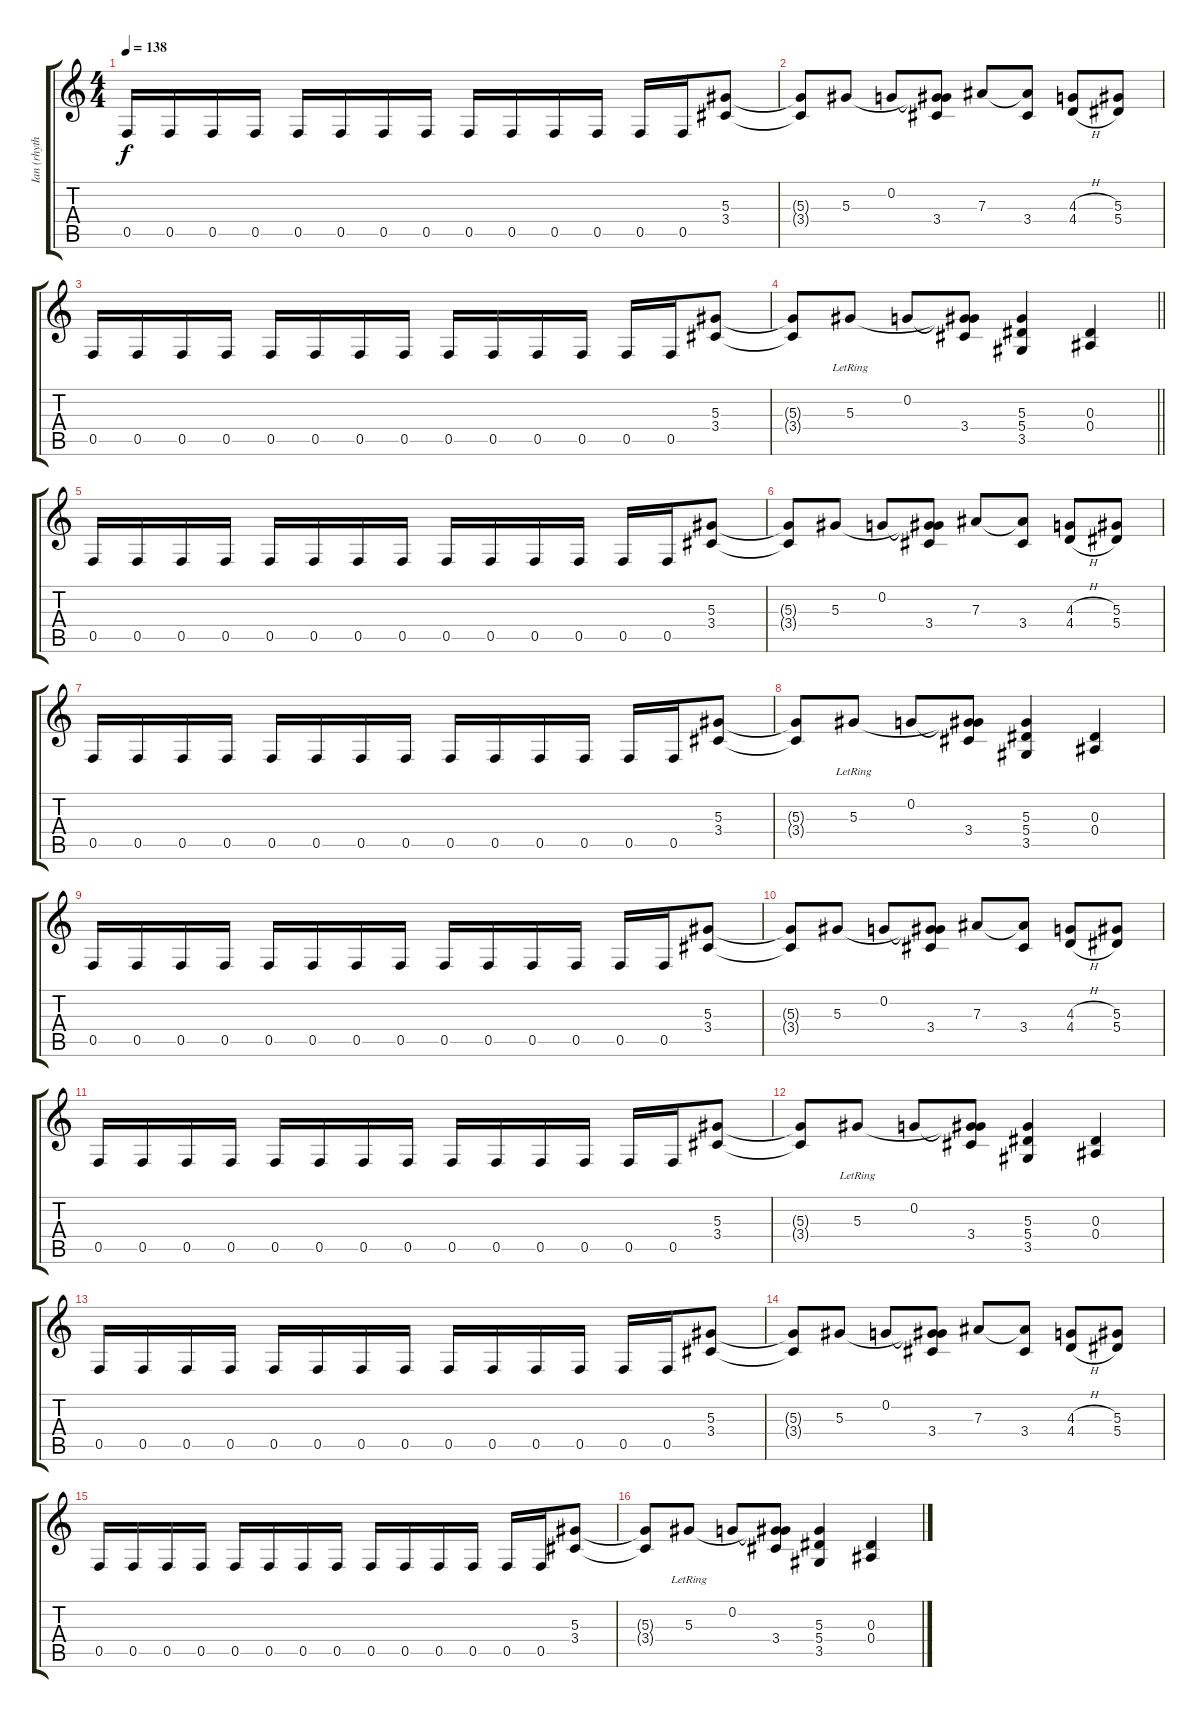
\track ("Ian (rhythm)" "Ian (rhyth") {instrument distortionguitar}
\staff {score tabs}
\tuning (C4 G3 Eb3 Bb2 F2 C2) {hide}
\ts (4 4)
\tempo 138
\clef g2
\ks c
0.5.16{dy f} 0.5.16 0.5.16 0.5.16 0.5.16 0.5.16 0.5.16 0.5.16 0.5.16 0.5.16 0.5.16 0.5.16 0.5.16 0.5.16 (5.3 3.4).8 |
(5.3{t} 3.4{t}).8 5.3.8 0.2.8 (0.2{t} 5.3{t} 3.4).8 7.3.8 (7.3{t} 3.4).8 (4.3{h} 4.4{h}).8 (5.3 5.4).8 |
0.5.16 0.5.16 0.5.16 0.5.16 0.5.16 0.5.16 0.5.16 0.5.16 0.5.16 0.5.16 0.5.16 0.5.16 0.5.16 0.5.16 (5.3 3.4).8 |
\barLineRight lightlight
(5.3{t} 3.4{t}).8 5.3{lr}.8 0.2.8 (0.2{t} 5.3{t} 3.4).8 (5.3 5.4 3.5).4 (0.3 0.4).4 |
0.5.16 0.5.16 0.5.16 0.5.16 0.5.16 0.5.16 0.5.16 0.5.16 0.5.16 0.5.16 0.5.16 0.5.16 0.5.16 0.5.16 (5.3 3.4).8 |
(5.3{t} 3.4{t}).8 5.3.8 0.2.8 (0.2{t} 5.3{t} 3.4).8 7.3.8 (7.3{t} 3.4).8 (4.3{h} 4.4{h}).8 (5.3 5.4).8 |
0.5.16 0.5.16 0.5.16 0.5.16 0.5.16 0.5.16 0.5.16 0.5.16 0.5.16 0.5.16 0.5.16 0.5.16 0.5.16 0.5.16 (5.3 3.4).8 |
(5.3{t} 3.4{t}).8 5.3{lr}.8 0.2.8 (0.2{t} 5.3{t} 3.4).8 (5.3 5.4 3.5).4 (0.3 0.4).4 |
0.5.16 0.5.16 0.5.16 0.5.16 0.5.16 0.5.16 0.5.16 0.5.16 0.5.16 0.5.16 0.5.16 0.5.16 0.5.16 0.5.16 (5.3 3.4).8 |
(5.3{t} 3.4{t}).8 5.3.8 0.2.8 (0.2{t} 5.3{t} 3.4).8 7.3.8 (7.3{t} 3.4).8 (4.3{h} 4.4{h}).8 (5.3 5.4).8 |
0.5.16 0.5.16 0.5.16 0.5.16 0.5.16 0.5.16 0.5.16 0.5.16 0.5.16 0.5.16 0.5.16 0.5.16 0.5.16 0.5.16 (5.3 3.4).8 |
(5.3{t} 3.4{t}).8 5.3{lr}.8 0.2.8 (0.2{t} 5.3{t} 3.4).8 (5.3 5.4 3.5).4 (0.3 0.4).4 |
0.5.16 0.5.16 0.5.16 0.5.16 0.5.16 0.5.16 0.5.16 0.5.16 0.5.16 0.5.16 0.5.16 0.5.16 0.5.16 0.5.16 (5.3 3.4).8 |
(5.3{t} 3.4{t}).8 5.3.8 0.2.8 (0.2{t} 5.3{t} 3.4).8 7.3.8 (7.3{t} 3.4).8 (4.3{h} 4.4{h}).8 (5.3 5.4).8 |
0.5.16 0.5.16 0.5.16 0.5.16 0.5.16 0.5.16 0.5.16 0.5.16 0.5.16 0.5.16 0.5.16 0.5.16 0.5.16 0.5.16 (5.3 3.4).8 |
(5.3{t} 3.4{t}).8 5.3{lr}.8 0.2.8 (0.2{t} 5.3{t} 3.4).8 (5.3 5.4 3.5).4 (0.3 0.4).4
